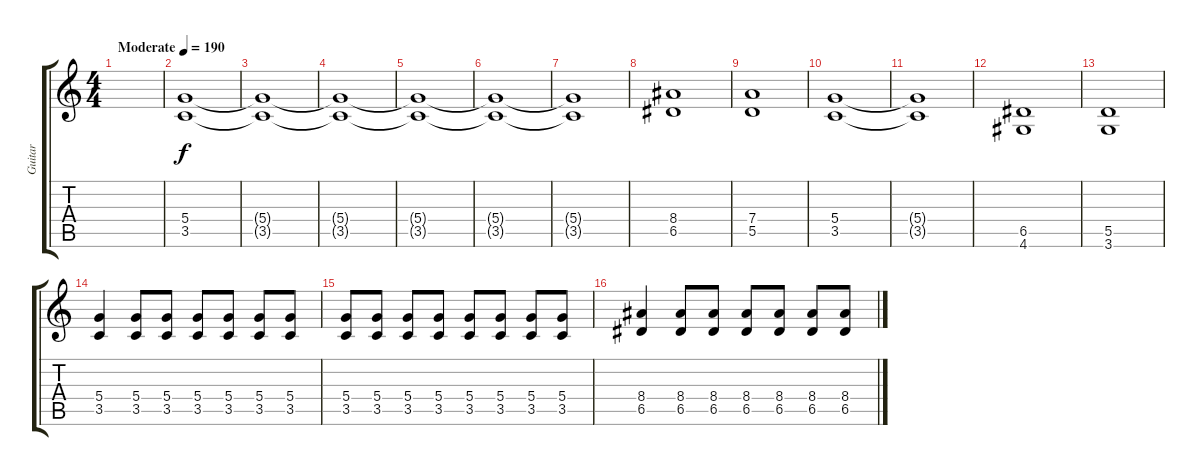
\track ("Guitar" "Guitar") {instrument distortionguitar}
\staff {score tabs}
\tuning (E4 B3 G3 D3 A2 E2) {hide}
\ts (4 4)
\tempo (190 "Moderate")
\clef g2
\ks c
|
(5.4 3.5).1 |
(5.4{t} 3.5{t}).1 |
(5.4{t} 3.5{t}).1 |
(5.4{t} 3.5{t}).1 |
(5.4{t} 3.5{t}).1 |
(5.4{t} 3.5{t}).1 |
(8.4 6.5).1 |
(7.4 5.5).1 |
(5.4 3.5).1 |
(5.4{t} 3.5{t}).1 |
(6.5 4.6).1 |
(5.5 3.6).1 |
(5.4 3.5).4 (5.4 3.5).8 (5.4 3.5).8 (5.4 3.5).8 (5.4 3.5).8 (5.4 3.5).8 (5.4 3.5).8 |
(5.4 3.5).8 (5.4 3.5).8 (5.4 3.5).8 (5.4 3.5).8 (5.4 3.5).8 (5.4 3.5).8 (5.4 3.5).8 (5.4 3.5).8 |
(8.4 6.5).4 (8.4 6.5).8 (8.4 6.5).8 (8.4 6.5).8 (8.4 6.5).8 (8.4 6.5).8 (8.4 6.5).8
